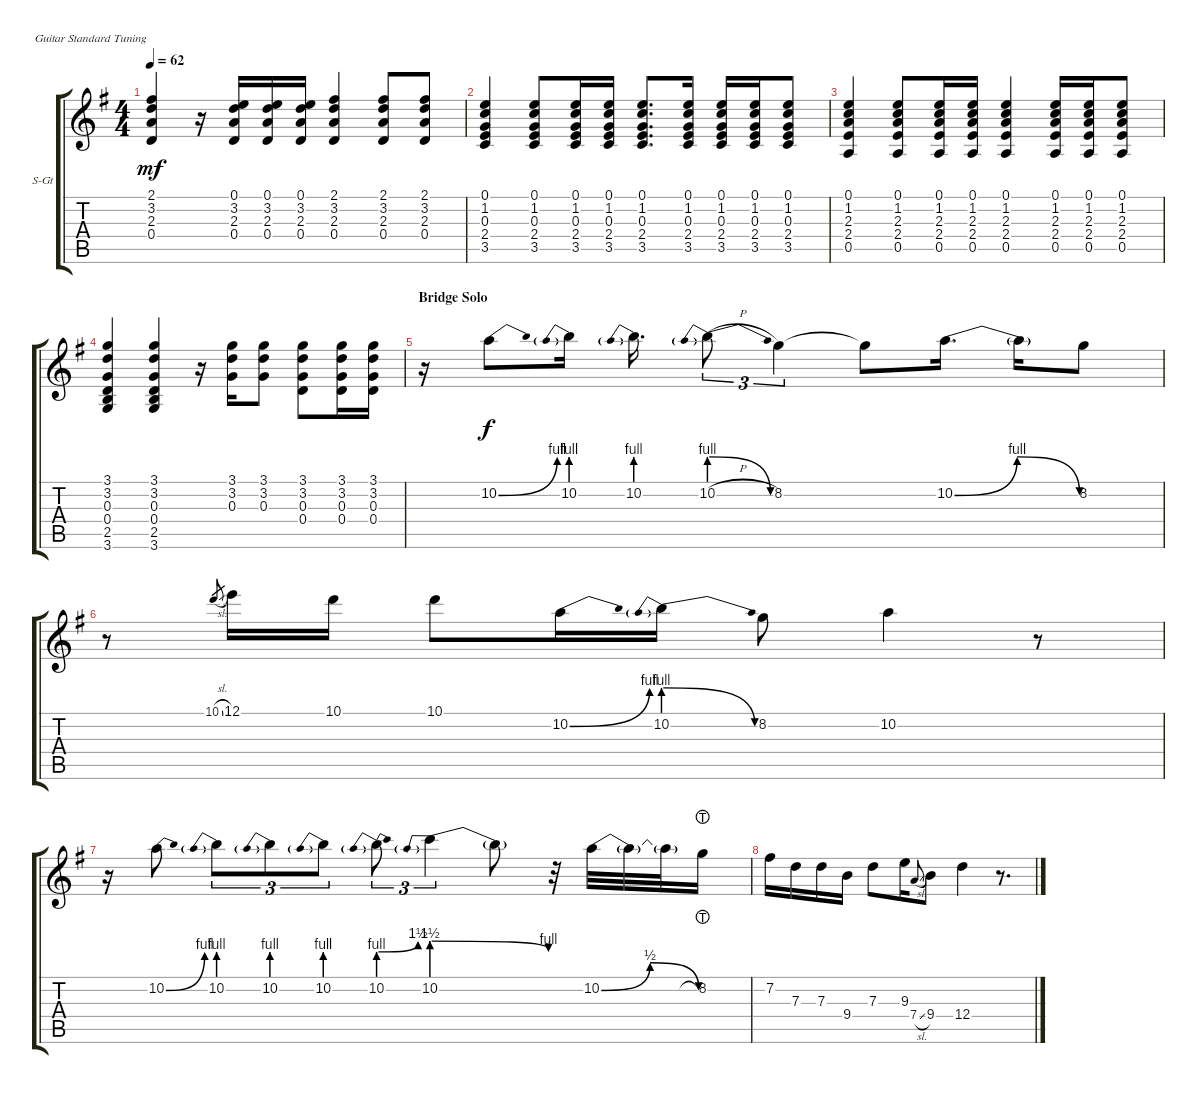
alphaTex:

\defaultSystemsLayout 4
\bracketExtendMode groupsimilarinstruments
\firstSystemTrackNameOrientation horizontal
\otherSystemsTrackNameOrientation horizontal
\track ("Lead" "S-Gt") {instrument acousticguitarsteel}
\staff {score tabs}
\tuning (E4 B3 G3 D3 A2 E2)
\ts (4 4)
\tempo 62
\clef g2
\ks g
(0.4 2.3 3.2 2.1).4{dy mf} r.16 (0.4 2.3 3.2 0.1).16 (0.4 2.3 3.2 0.1).16 (0.4 2.3 3.2 0.1).16 (0.4 2.3 3.2 2.1).4 (0.4 2.3 3.2 2.1).8 (0.4 2.3 3.2 2.1).8 |
(3.5 2.4 0.3 1.2 0.1).4 (3.5 2.4 0.3 1.2 0.1).8 (3.5 2.4 0.3 1.2 0.1).16 (3.5 2.4 0.3 1.2 0.1).16 (3.5 2.4 0.3 1.2 0.1).8{d} (3.5 2.4 0.3 1.2 0.1).16 (3.5 2.4 0.3 1.2 0.1).16 (3.5 2.4 0.3 1.2 0.1).16 (3.5 2.4 0.3 1.2 0.1).8 |
(0.1 1.2 2.3 2.4 0.5).4 (0.1 1.2 2.3 2.4 0.5).8 (0.1 1.2 2.3 2.4 0.5).16 (0.1 1.2 2.3 2.4 0.5).16 (0.1 1.2 2.3 2.4 0.5).4 (0.1 1.2 2.3 2.4 0.5).16 (0.1 1.2 2.3 2.4 0.5).16 (0.1 1.2 2.3 2.4 0.5).8 |
(3.6 2.5 0.4 0.3 3.2 3.1).4 (3.6 2.5 0.4 0.3 3.2 3.1).4 r.16 (0.3 3.2 3.1).16 (0.3 3.2 3.1).8 (0.3 3.2 3.1 0.4).8 (0.3 3.2 3.1 0.4).16 (0.3 3.2 3.1 0.4).16 |
\section ("" "Bridge Solo")
r.16 10.2{be (bend 0 0 31.799999999999997 4)}.8{dy f} 10.2{be (prebend 0 4 60 4)}.16 10.2{be (prebend 0 4 60 4)}.16{d} 10.2{be (prebendrelease 0 4 34.199999999999996 0) h}.8{tu (3 2)} 8.2.4{tu (3 2)} 8.2{t}.8 10.2{be (bendrelease 0 0 43.199999999999996 4 47.4 4 57.599999999999994 0)}.16{d} 10.2{t}.16 8.2.8 |
r.8 10.1{sl}.8{gr} 12.1.16 10.1.16 10.1.8 10.2{be (bend 0 0 15 4)}.16 10.2{be (prebendrelease 0 4 15 0)}.16 8.2.8 10.2.4 r.8 |
r.16 10.2{be (bend 0 0 15 4)}.8 10.2{be (prebend 0 4 60 4)}.8{tu (3 2)} 10.2{be (prebend 0 4 60 4)}.8{tu (3 2)} 10.2{be (prebend 0 4 60 4)}.8{tu (3 2)} 10.2{be (prebendbend 0 4 15 6)}.8{tu (3 2)} 10.2{be (prebendrelease 0 6 2.4 4)}.4{tu (3 2)} 10.2{t}.8 r.32 10.2{be (bendrelease 0 0 6 2 12 2 18 0)}.32 10.2{t}.32 10.2{t}.32 8.2{lht}.16 |
7.2.16 7.3.16 7.3.16 9.4.16 7.3.8 9.3.16 7.4{sl}.8{gr onbeat} 9.4.8 12.4.4 r.8{d}
